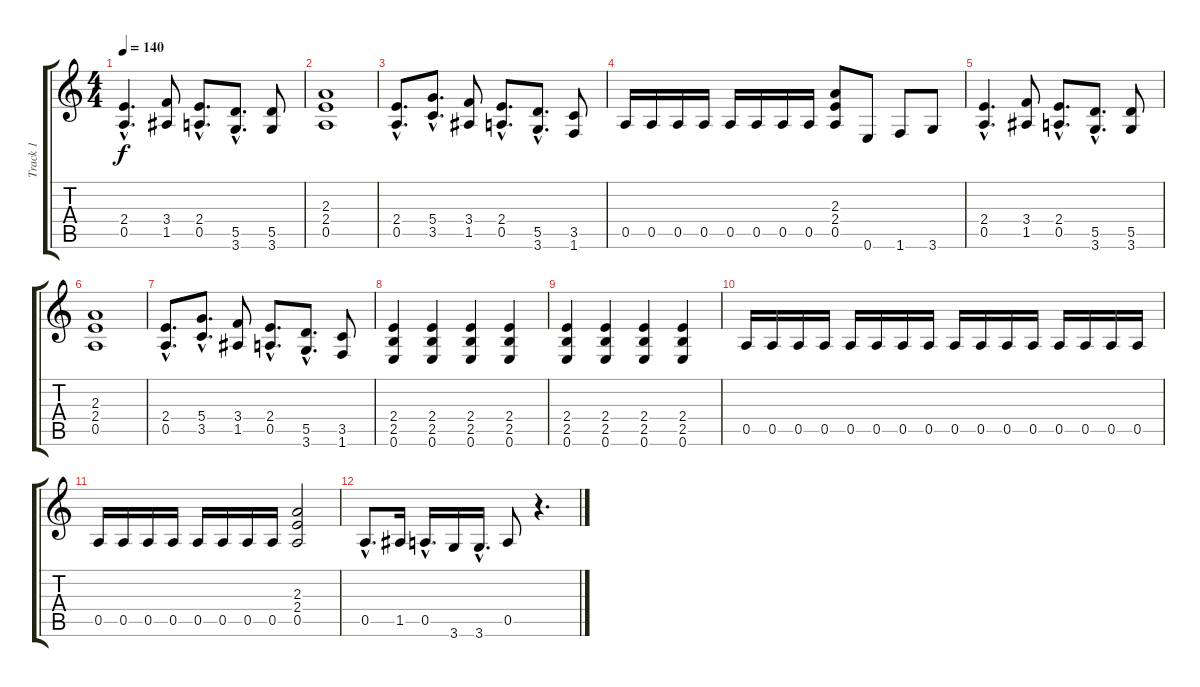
\track ("Track 1" "Track 1") {instrument distortionguitar}
\staff {score tabs}
\tuning (E4 B3 G3 D3 A2 E2) {hide}
\ts (4 4)
\tempo 140
\clef g2
\ks c
(2.4{hac} 0.5{hac}).4{d dy f} (3.4 1.5).8 (2.4{hac} 0.5{hac}).8{d} (5.5{hac} 3.6{hac}).8{d} (5.5 3.6).8 |
(2.3 2.4 0.5).1 |
(2.4{hac} 0.5{hac}).8{d} (5.4{hac} 3.5{hac}).8{d} (3.4 1.5).8 (2.4{hac} 0.5{hac}).8{d} (5.5{hac} 3.6{hac}).8{d} (3.5 1.6).8 |
0.5.16 0.5.16 0.5.16 0.5.16 0.5.16 0.5.16 0.5.16 0.5.16 (2.3 2.4 0.5).8 0.6.8 1.6.8 3.6.8 |
(2.4{hac} 0.5{hac}).4{d} (3.4 1.5).8 (2.4{hac} 0.5{hac}).8{d} (5.5{hac} 3.6{hac}).8{d} (5.5 3.6).8 |
(2.3 2.4 0.5).1 |
(2.4{hac} 0.5{hac}).8{d} (5.4{hac} 3.5{hac}).8{d} (3.4 1.5).8 (2.4{hac} 0.5{hac}).8{d} (5.5{hac} 3.6{hac}).8{d} (3.5 1.6).8 |
(2.4 2.5 0.6).4 (2.4 2.5 0.6).4 (2.4 2.5 0.6).4 (2.4 2.5 0.6).4 |
(2.4 2.5 0.6).4 (2.4 2.5 0.6).4 (2.4 2.5 0.6).4 (2.4 2.5 0.6).4 |
0.5.16 0.5.16 0.5.16 0.5.16 0.5.16 0.5.16 0.5.16 0.5.16 0.5.16 0.5.16 0.5.16 0.5.16 0.5.16 0.5.16 0.5.16 0.5.16 |
0.5.16 0.5.16 0.5.16 0.5.16 0.5.16 0.5.16 0.5.16 0.5.16 (2.3 2.4 0.5).2 |
0.5{hac}.8{d} 1.5.16 0.5{hac}.16{d} 3.6.16 3.6{hac}.16{d} 0.5.8 r.4{d}
